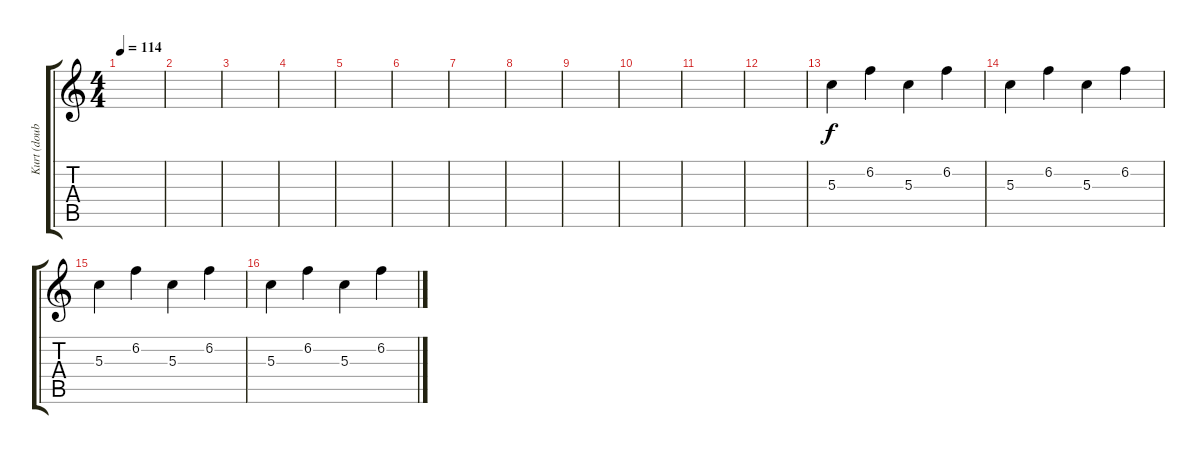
\track ("Kurt (double)" "Kurt (doub") {instrument distortionguitar}
\staff {score tabs}
\tuning (E4 B3 G3 D3 A2 E2) {hide}
\ts (4 4)
\tempo 114
\clef g2
\ks c
|
|
|
|
|
|
|
|
|
|
|
|
5.3.4 6.2.4 5.3.4 6.2.4 |
5.3.4 6.2.4 5.3.4 6.2.4 |
5.3.4 6.2.4 5.3.4 6.2.4 |
5.3.4 6.2.4 5.3.4 6.2.4
